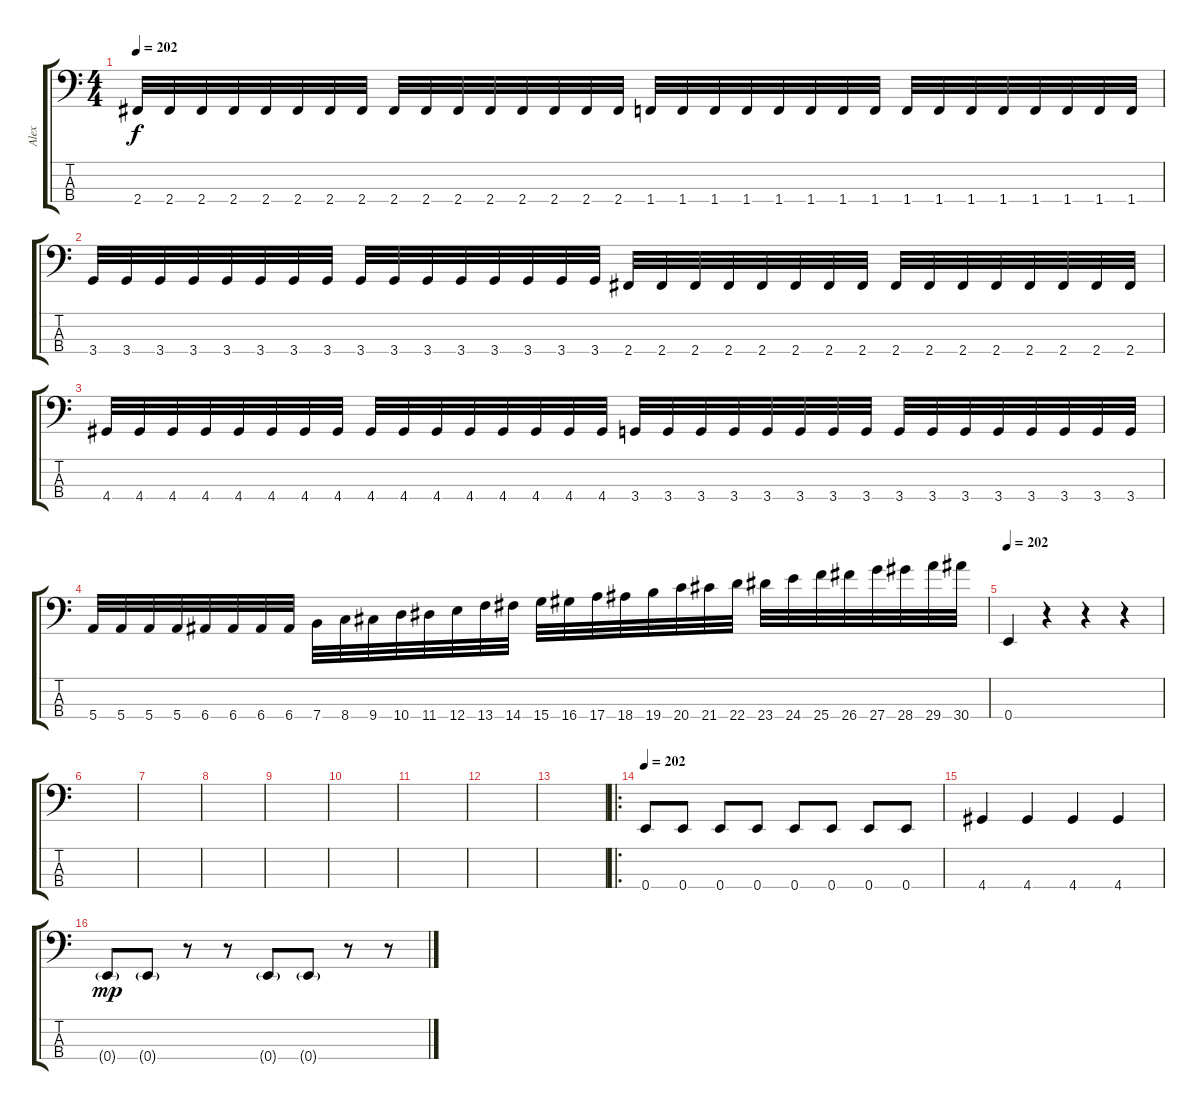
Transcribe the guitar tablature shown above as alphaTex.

\track ("Alex" "Alex") {instrument slapbass1}
\staff {score tabs}
\tuning (G2 D2 A1 E1) {hide}
\ts (4 4)
\tempo 202
\clef f4
\ks c
2.4.32{dy f} 2.4.32 2.4.32 2.4.32 2.4.32 2.4.32 2.4.32 2.4.32 2.4.32 2.4.32 2.4.32 2.4.32 2.4.32 2.4.32 2.4.32 2.4.32 1.4.32 1.4.32 1.4.32 1.4.32 1.4.32 1.4.32 1.4.32 1.4.32 1.4.32 1.4.32 1.4.32 1.4.32 1.4.32 1.4.32 1.4.32 1.4.32 |
3.4.32 3.4.32 3.4.32 3.4.32 3.4.32 3.4.32 3.4.32 3.4.32 3.4.32 3.4.32 3.4.32 3.4.32 3.4.32 3.4.32 3.4.32 3.4.32 2.4.32 2.4.32 2.4.32 2.4.32 2.4.32 2.4.32 2.4.32 2.4.32 2.4.32 2.4.32 2.4.32 2.4.32 2.4.32 2.4.32 2.4.32 2.4.32 |
4.4.32 4.4.32 4.4.32 4.4.32 4.4.32 4.4.32 4.4.32 4.4.32 4.4.32 4.4.32 4.4.32 4.4.32 4.4.32 4.4.32 4.4.32 4.4.32 3.4.32 3.4.32 3.4.32 3.4.32 3.4.32 3.4.32 3.4.32 3.4.32 3.4.32 3.4.32 3.4.32 3.4.32 3.4.32 3.4.32 3.4.32 3.4.32 |
5.4.32 5.4.32 5.4.32 5.4.32 6.4.32 6.4.32 6.4.32 6.4.32 7.4.32 8.4.32 9.4.32 10.4.32 11.4.32 12.4.32 13.4.32 14.4.32 15.4.32 16.4.32 17.4.32 18.4.32 19.4.32 20.4.32 21.4.32 22.4.32 23.4.32 24.4.32 25.4.32 26.4.32 27.4.32 28.4.32 29.4.32 30.4.32 |
\tempo 202
0.4.4 r.4 r.4 r.4 |
|
|
|
|
|
|
|
|
\ro
\tempo 202
0.4.8 0.4.8 0.4.8 0.4.8 0.4.8 0.4.8 0.4.8 0.4.8 |
4.4.4 4.4.4 4.4.4 4.4.4 |
0.4{g}.8{dy mp} 0.4{g}.8 r.8 r.8 0.4{g}.8 0.4{g}.8 r.8 r.8
